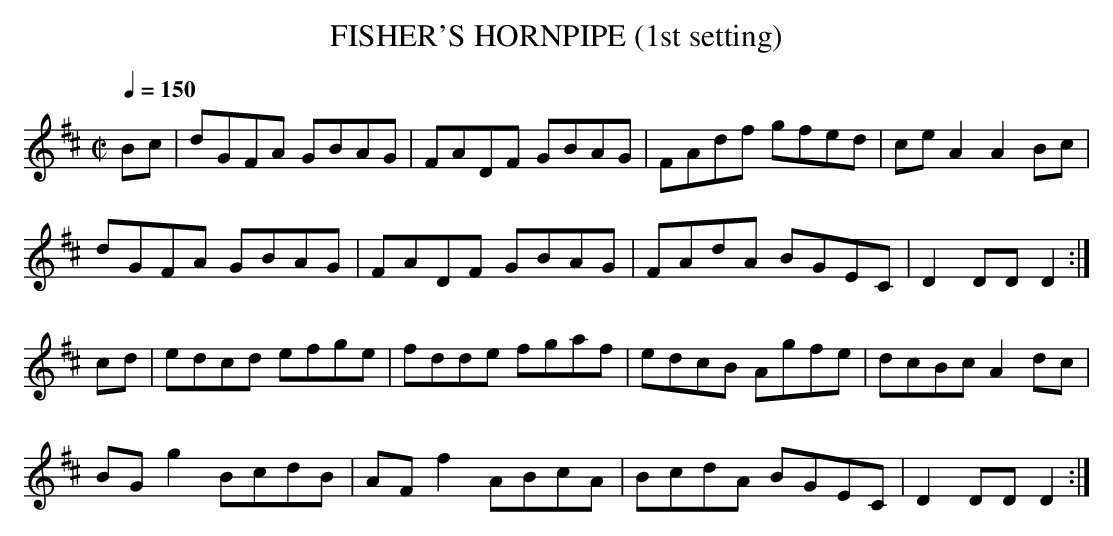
X:1
T:FISHER'S HORNPIPE (1st setting)
Q:1/4=150
L:1/8
M:C|
L:1/8
K:D
Bc|dGFA GBAG|FADF GBAG|FAdf gfed|ceA2 A2Bc|
dGFA GBAG|FADF GBAG|FAdA BGEC|D2DD D2:|
cd|edcd efge|fdde fgaf|edcB Agfe|dcBc A2dc|
BG g2 BcdB|AF f2 ABcA|BcdA BGEC|D2DD D2:|
